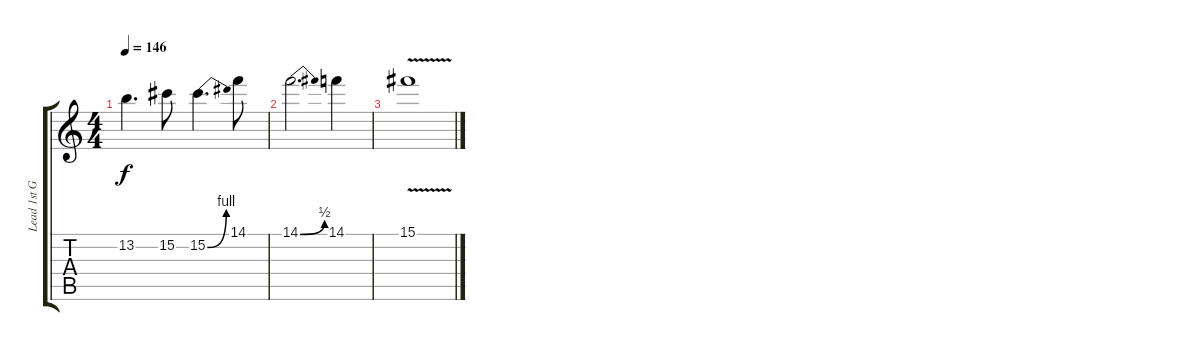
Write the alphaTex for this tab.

\track ("Lead 1st Guitar" "Lead 1st G") {instrument distortionguitar}
\staff {score tabs}
\tuning (Eb4 Bb3 Gb3 Db3 Ab2 Eb2) {hide}
\ts (4 4)
\tempo 146
\clef g2
\ks c
13.2.4{d dy f} 15.2.8 15.2{be (bend 0 0 60 4)}.4{d} 14.1.8 |
14.1{be (bend 0 0 60 2)}.2{d} 14.1.4 |
15.1{v}.1
